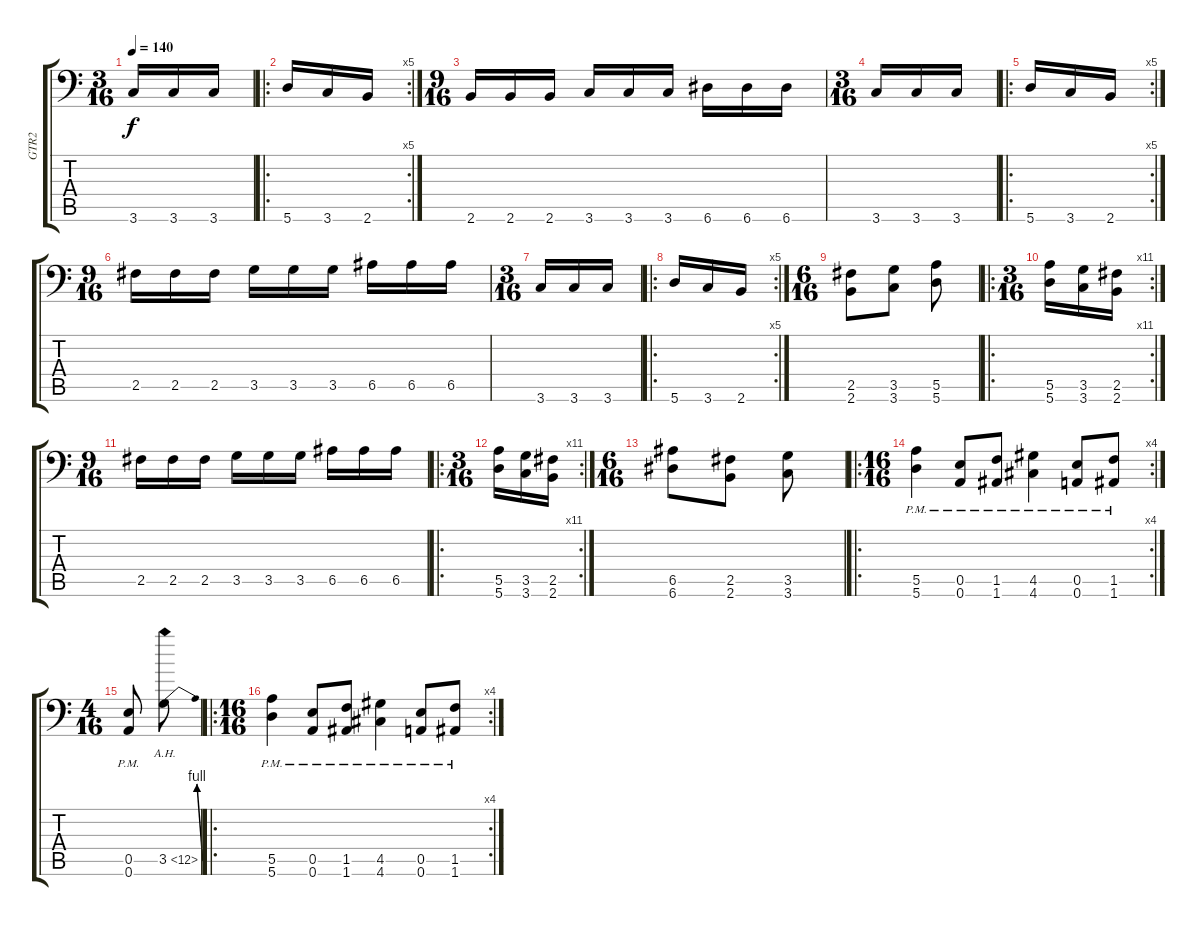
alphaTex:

\track ("GTR2" "GTR2") {instrument distortionguitar}
\staff {score tabs}
\tuning (B3 Gb3 D3 A2 E2 A1) {hide}
\ts (3 16)
\tempo 140
\clef f4
\ks c
3.6.16{dy f} 3.6.16 3.6.16 |
\ro
\rc 5
5.6.16 3.6.16 2.6.16 |
\ts (9 16)
2.6.16 2.6.16 2.6.16 3.6.16 3.6.16 3.6.16 6.6.16 6.6.16 6.6.16 |
\ts (3 16)
3.6.16 3.6.16 3.6.16 |
\ro
\rc 5
5.6.16 3.6.16 2.6.16 |
\ts (9 16)
2.5.16 2.5.16 2.5.16 3.5.16 3.5.16 3.5.16 6.5.16 6.5.16 6.5.16 |
\ts (3 16)
3.6.16 3.6.16 3.6.16 |
\ro
\rc 5
5.6.16 3.6.16 2.6.16 |
\ts (6 16)
(2.5 2.6).8 (3.5 3.6).8 (5.5 5.6).8 |
\ro
\rc 11
\ts (3 16)
(5.5 5.6).16 (3.5 3.6).16 (2.5 2.6).16 |
\ts (9 16)
2.5.16 2.5.16 2.5.16 3.5.16 3.5.16 3.5.16 6.5.16 6.5.16 6.5.16 |
\ro
\rc 11
\ts (3 16)
(5.5 5.6).16 (3.5 3.6).16 (2.5 2.6).16 |
\ts (6 16)
(6.5 6.6).8 (2.5 2.6).8 (3.5 3.6).8 |
\ro
\rc 4
\ts (16 16)
(5.5{pm} 5.6{pm}).4 (0.5{pm} 0.6{pm}).8 (1.5{pm} 1.6{pm}).8 (4.5{pm} 4.6{pm}).4 (0.5{pm} 0.6{pm}).8 (1.5{pm} 1.6{pm}).8 |
\ts (4 16)
(0.5{pm} 0.6{pm}).8 3.5{be (bend 0 0 60 4) ah 9}.8 |
\ro
\rc 4
\ts (16 16)
(5.5{pm} 5.6{pm}).4 (0.5{pm} 0.6{pm}).8 (1.5{pm} 1.6{pm}).8 (4.5{pm} 4.6{pm}).4 (0.5{pm} 0.6{pm}).8 (1.5{pm} 1.6{pm}).8
